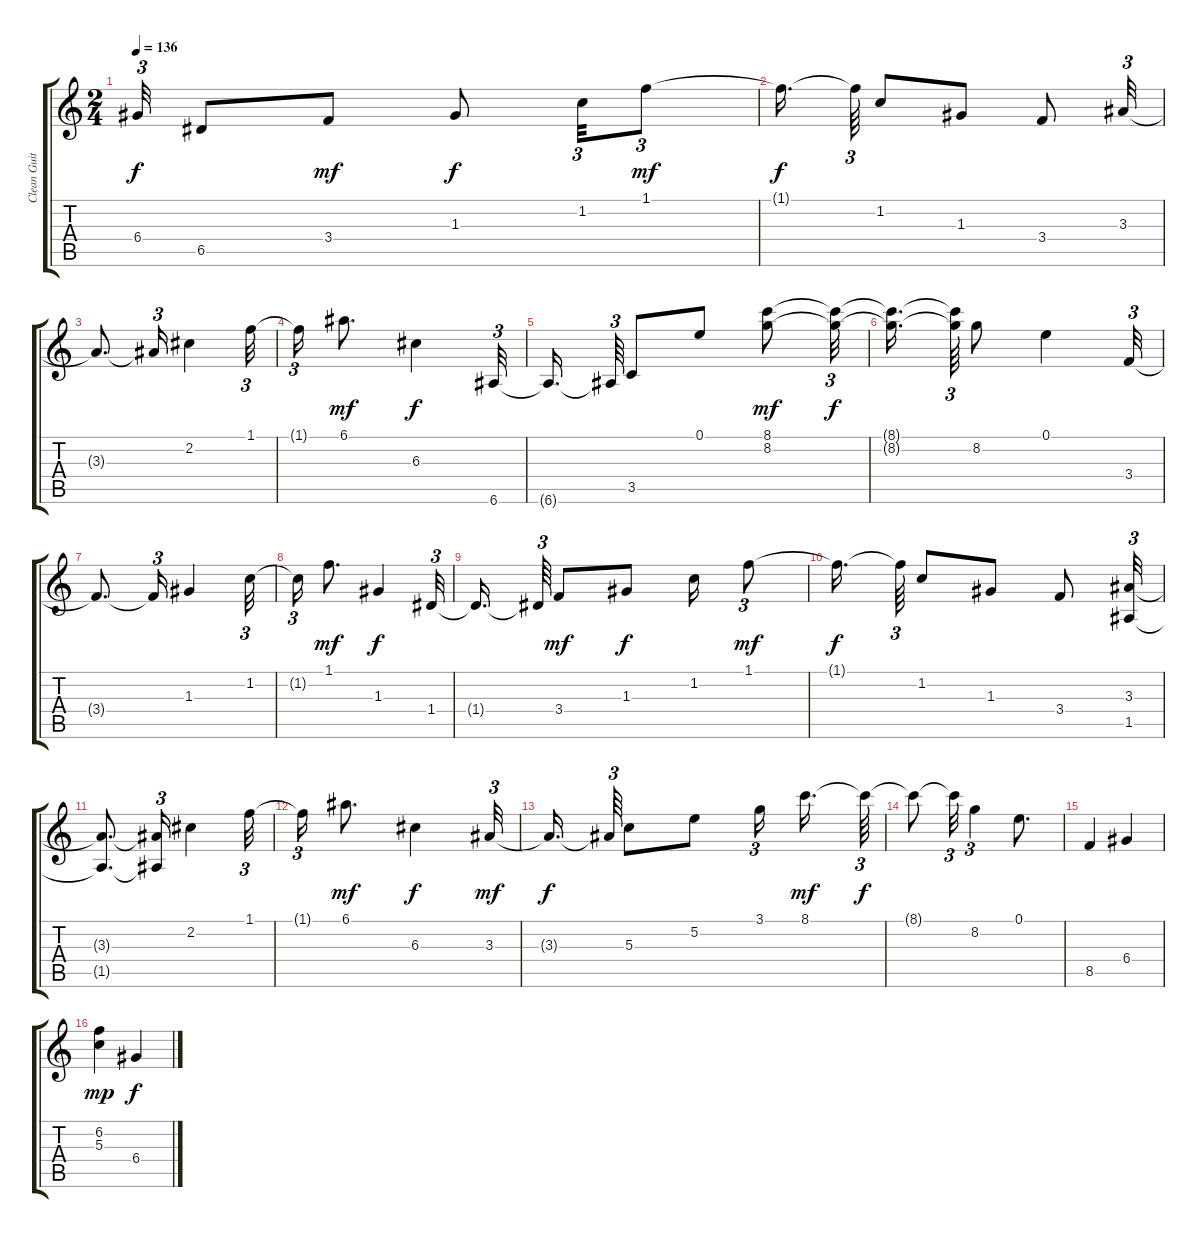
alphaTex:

\track ("Clean Guitar" "Clean Guit") {instrument electricguitarjazz}
\staff {score tabs}
\tuning (E4 B3 G3 D3 A2 E2) {hide}
\ts (2 4)
\tempo 136
\clef g2
\ks c
6.4{t}.32{tu (3 2) dy f} 6.5.8 3.4.8{dy mf} 1.3.8{dy f} 1.2.32{tu (3 2)} 1.1.8{tu (3 2) dy mf} |
1.1{t}.16{d dy f beam splitsecondary} 1.1{t}.64{tu (3 2)} 1.2.8 1.3.8 3.4.8 3.3.32{tu (3 2)} |
3.3{t}.8{d} 3.3{t}.16{tu (3 2)} 2.2.4 1.1.32{tu (3 2)} |
1.1{t}.16{tu (3 2)} 6.1.8{d dy mf} 6.3.4{dy f} 6.6.32{tu (3 2)} |
6.6{t}.16{d beam splitsecondary} 6.6{t}.64{tu (3 2)} 3.5.8 0.1.8 (8.1 8.2).8{dy mf} (8.1{t} 8.2{t}).32{tu (3 2) dy f} |
(8.1{t} 8.2{t}).16{d beam splitsecondary} (8.1{t} 8.2{t}).64{tu (3 2)} 8.2.8 0.1.4 3.4.32{tu (3 2)} |
3.4{t}.8{d} 3.4{t}.16{tu (3 2)} 1.3.4 1.2.32{tu (3 2)} |
1.2{t}.16{tu (3 2)} 1.1.8{d dy mf} 1.3.4{dy f} 1.4.32{tu (3 2)} |
1.4{t}.16{d beam splitsecondary} 1.4{t}.64{tu (3 2)} 3.4.8{dy mf} 1.3.8{dy f} 1.2.16 1.1.8{tu (3 2) dy mf} |
1.1{t}.16{d dy f beam splitsecondary} 1.1{t}.64{tu (3 2)} 1.2.8 1.3.8 3.4.8 (3.3 1.5).32{tu (3 2)} |
(3.3{t} 1.5{t}).8{d} (3.3{t} 1.5{t}).16{tu (3 2)} 2.2.4 1.1.32{tu (3 2)} |
1.1{t}.16{tu (3 2)} 6.1.8{d dy mf} 6.3.4{dy f} 3.3.32{tu (3 2) dy mf} |
3.3{t}.16{d dy f beam splitsecondary} 3.3{t}.64{tu (3 2)} 5.3.8 5.2.8 3.1.16{tu (3 2) beam splitsecondary} 8.1.16{d dy mf} 8.1{t}.64{tu (3 2) dy f} |
8.1{t}.8 8.1{t}.32{tu (3 2)} 8.2.4{tu (3 2)} 0.1.8{d} |
8.5.4 6.4.4 |
(6.2 5.3).4{dy mp} 6.4.4{dy f}
